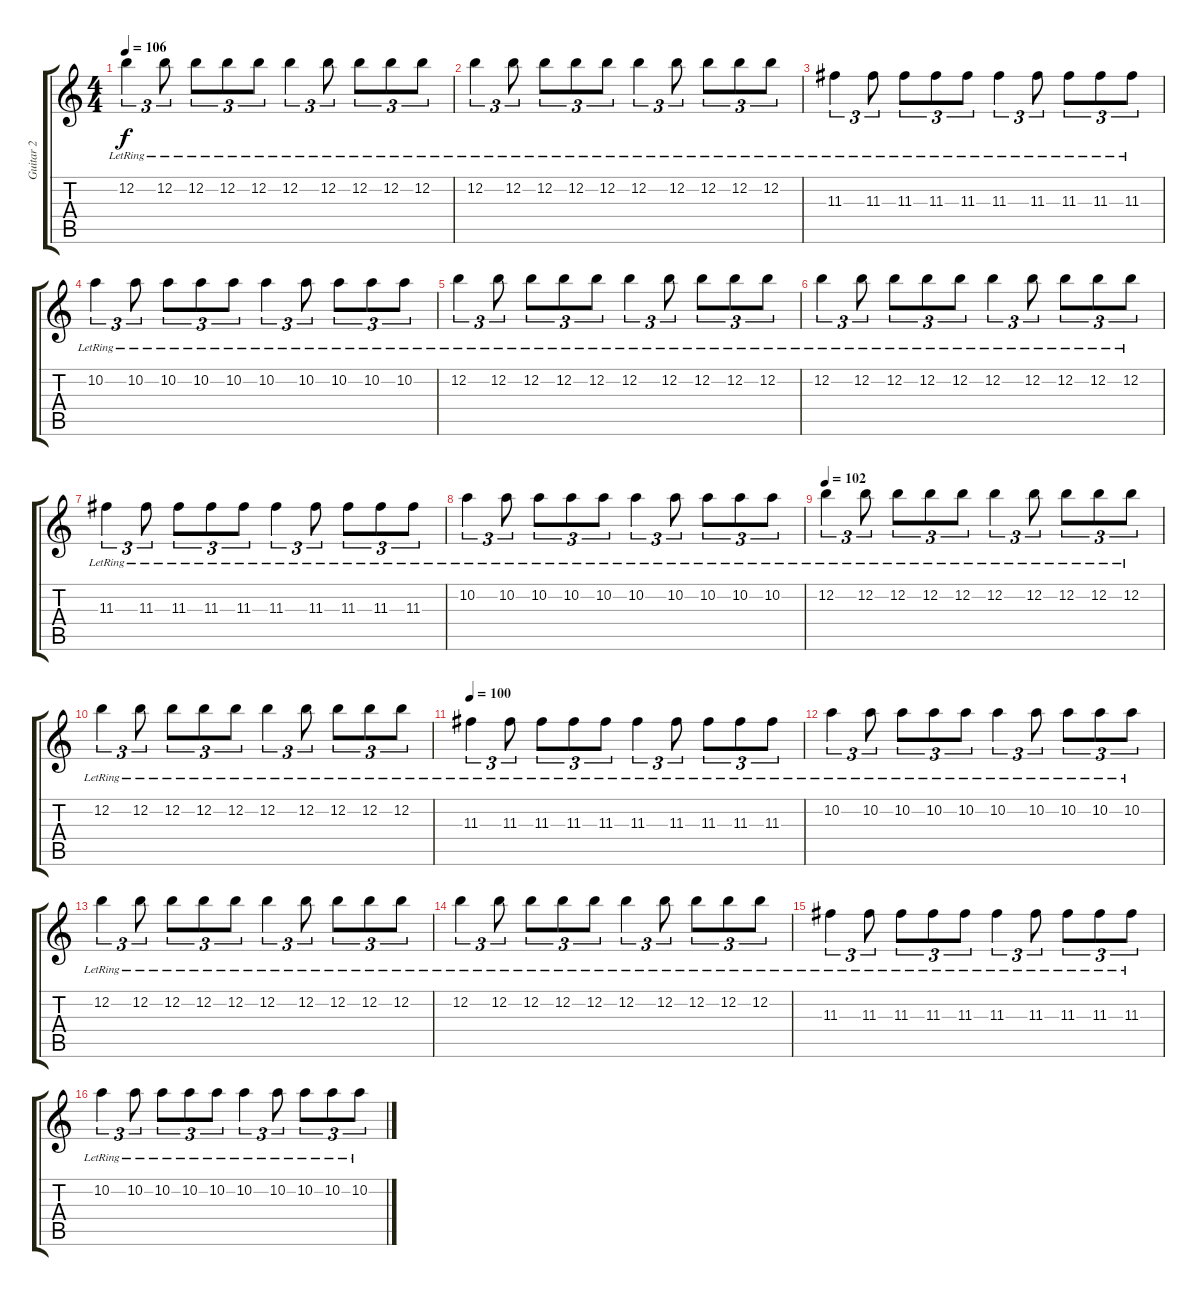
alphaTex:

\track ("Guitar 2" "Guitar 2") {instrument electricguitarjazz}
\staff {score tabs}
\tuning (E4 B3 G3 D3 A2 E2) {hide}
\ts (4 4)
\tempo 106
\clef g2
\ks c
12.2{lr}.4{tu (3 2) dy f volume 8 balance 0 instrument electricguitarjazz} 12.2{lr}.8{tu (3 2)} 12.2{lr}.8{tu (3 2)} 12.2{lr}.8{tu (3 2)} 12.2{lr}.8{tu (3 2)} 12.2{lr}.4{tu (3 2)} 12.2{lr}.8{tu (3 2)} 12.2{lr}.8{tu (3 2)} 12.2{lr}.8{tu (3 2)} 12.2{lr}.8{tu (3 2)} |
12.2{lr}.4{tu (3 2)} 12.2{lr}.8{tu (3 2)} 12.2{lr}.8{tu (3 2)} 12.2{lr}.8{tu (3 2)} 12.2{lr}.8{tu (3 2)} 12.2{lr}.4{tu (3 2)} 12.2{lr}.8{tu (3 2)} 12.2{lr}.8{tu (3 2)} 12.2{lr}.8{tu (3 2)} 12.2{lr}.8{tu (3 2)} |
11.3{lr}.4{tu (3 2)} 11.3{lr}.8{tu (3 2)} 11.3{lr}.8{tu (3 2)} 11.3{lr}.8{tu (3 2)} 11.3{lr}.8{tu (3 2)} 11.3{lr}.4{tu (3 2)} 11.3{lr}.8{tu (3 2)} 11.3{lr}.8{tu (3 2)} 11.3{lr}.8{tu (3 2)} 11.3{lr}.8{tu (3 2)} |
10.2{lr}.4{tu (3 2)} 10.2{lr}.8{tu (3 2)} 10.2{lr}.8{tu (3 2)} 10.2{lr}.8{tu (3 2)} 10.2{lr}.8{tu (3 2)} 10.2{lr}.4{tu (3 2)} 10.2{lr}.8{tu (3 2)} 10.2{lr}.8{tu (3 2)} 10.2{lr}.8{tu (3 2)} 10.2{lr}.8{tu (3 2)} |
12.2{lr}.4{tu (3 2)} 12.2{lr}.8{tu (3 2)} 12.2{lr}.8{tu (3 2)} 12.2{lr}.8{tu (3 2)} 12.2{lr}.8{tu (3 2)} 12.2{lr}.4{tu (3 2)} 12.2{lr}.8{tu (3 2)} 12.2{lr}.8{tu (3 2)} 12.2{lr}.8{tu (3 2)} 12.2{lr}.8{tu (3 2)} |
12.2{lr}.4{tu (3 2)} 12.2{lr}.8{tu (3 2)} 12.2{lr}.8{tu (3 2)} 12.2{lr}.8{tu (3 2)} 12.2{lr}.8{tu (3 2)} 12.2{lr}.4{tu (3 2)} 12.2{lr}.8{tu (3 2)} 12.2{lr}.8{tu (3 2)} 12.2{lr}.8{tu (3 2)} 12.2{lr}.8{tu (3 2)} |
11.3{lr}.4{tu (3 2)} 11.3{lr}.8{tu (3 2)} 11.3{lr}.8{tu (3 2)} 11.3{lr}.8{tu (3 2)} 11.3{lr}.8{tu (3 2)} 11.3{lr}.4{tu (3 2)} 11.3{lr}.8{tu (3 2)} 11.3{lr}.8{tu (3 2)} 11.3{lr}.8{tu (3 2)} 11.3{lr}.8{tu (3 2)} |
10.2{lr}.4{tu (3 2)} 10.2{lr}.8{tu (3 2)} 10.2{lr}.8{tu (3 2)} 10.2{lr}.8{tu (3 2)} 10.2{lr}.8{tu (3 2)} 10.2{lr}.4{tu (3 2)} 10.2{lr}.8{tu (3 2)} 10.2{lr}.8{tu (3 2)} 10.2{lr}.8{tu (3 2)} 10.2{lr}.8{tu (3 2)} |
\tempo 102
12.2{lr}.4{tu (3 2)} 12.2{lr}.8{tu (3 2)} 12.2{lr}.8{tu (3 2)} 12.2{lr}.8{tu (3 2)} 12.2{lr}.8{tu (3 2)} 12.2{lr}.4{tu (3 2)} 12.2{lr}.8{tu (3 2)} 12.2{lr}.8{tu (3 2)} 12.2{lr}.8{tu (3 2)} 12.2{lr}.8{tu (3 2)} |
12.2{lr}.4{tu (3 2)} 12.2{lr}.8{tu (3 2)} 12.2{lr}.8{tu (3 2)} 12.2{lr}.8{tu (3 2)} 12.2{lr}.8{tu (3 2)} 12.2{lr}.4{tu (3 2)} 12.2{lr}.8{tu (3 2)} 12.2{lr}.8{tu (3 2)} 12.2{lr}.8{tu (3 2)} 12.2{lr}.8{tu (3 2)} |
\tempo 100
11.3{lr}.4{tu (3 2)} 11.3{lr}.8{tu (3 2)} 11.3{lr}.8{tu (3 2)} 11.3{lr}.8{tu (3 2)} 11.3{lr}.8{tu (3 2)} 11.3{lr}.4{tu (3 2)} 11.3{lr}.8{tu (3 2)} 11.3{lr}.8{tu (3 2)} 11.3{lr}.8{tu (3 2)} 11.3{lr}.8{tu (3 2)} |
10.2{lr}.4{tu (3 2)} 10.2{lr}.8{tu (3 2)} 10.2{lr}.8{tu (3 2)} 10.2{lr}.8{tu (3 2)} 10.2{lr}.8{tu (3 2)} 10.2{lr}.4{tu (3 2)} 10.2{lr}.8{tu (3 2)} 10.2{lr}.8{tu (3 2)} 10.2{lr}.8{tu (3 2)} 10.2{lr}.8{tu (3 2)} |
12.2{lr}.4{tu (3 2)} 12.2{lr}.8{tu (3 2)} 12.2{lr}.8{tu (3 2)} 12.2{lr}.8{tu (3 2)} 12.2{lr}.8{tu (3 2)} 12.2{lr}.4{tu (3 2)} 12.2{lr}.8{tu (3 2)} 12.2{lr}.8{tu (3 2)} 12.2{lr}.8{tu (3 2)} 12.2{lr}.8{tu (3 2)} |
12.2{lr}.4{tu (3 2)} 12.2{lr}.8{tu (3 2)} 12.2{lr}.8{tu (3 2)} 12.2{lr}.8{tu (3 2)} 12.2{lr}.8{tu (3 2)} 12.2{lr}.4{tu (3 2)} 12.2{lr}.8{tu (3 2)} 12.2{lr}.8{tu (3 2)} 12.2{lr}.8{tu (3 2)} 12.2{lr}.8{tu (3 2)} |
11.3{lr}.4{tu (3 2)} 11.3{lr}.8{tu (3 2)} 11.3{lr}.8{tu (3 2)} 11.3{lr}.8{tu (3 2)} 11.3{lr}.8{tu (3 2)} 11.3{lr}.4{tu (3 2)} 11.3{lr}.8{tu (3 2)} 11.3{lr}.8{tu (3 2)} 11.3{lr}.8{tu (3 2)} 11.3{lr}.8{tu (3 2)} |
10.2{lr}.4{tu (3 2)} 10.2{lr}.8{tu (3 2)} 10.2{lr}.8{tu (3 2)} 10.2{lr}.8{tu (3 2)} 10.2{lr}.8{tu (3 2)} 10.2{lr}.4{tu (3 2)} 10.2{lr}.8{tu (3 2)} 10.2{lr}.8{tu (3 2)} 10.2{lr}.8{tu (3 2)} 10.2{lr}.8{tu (3 2)}
